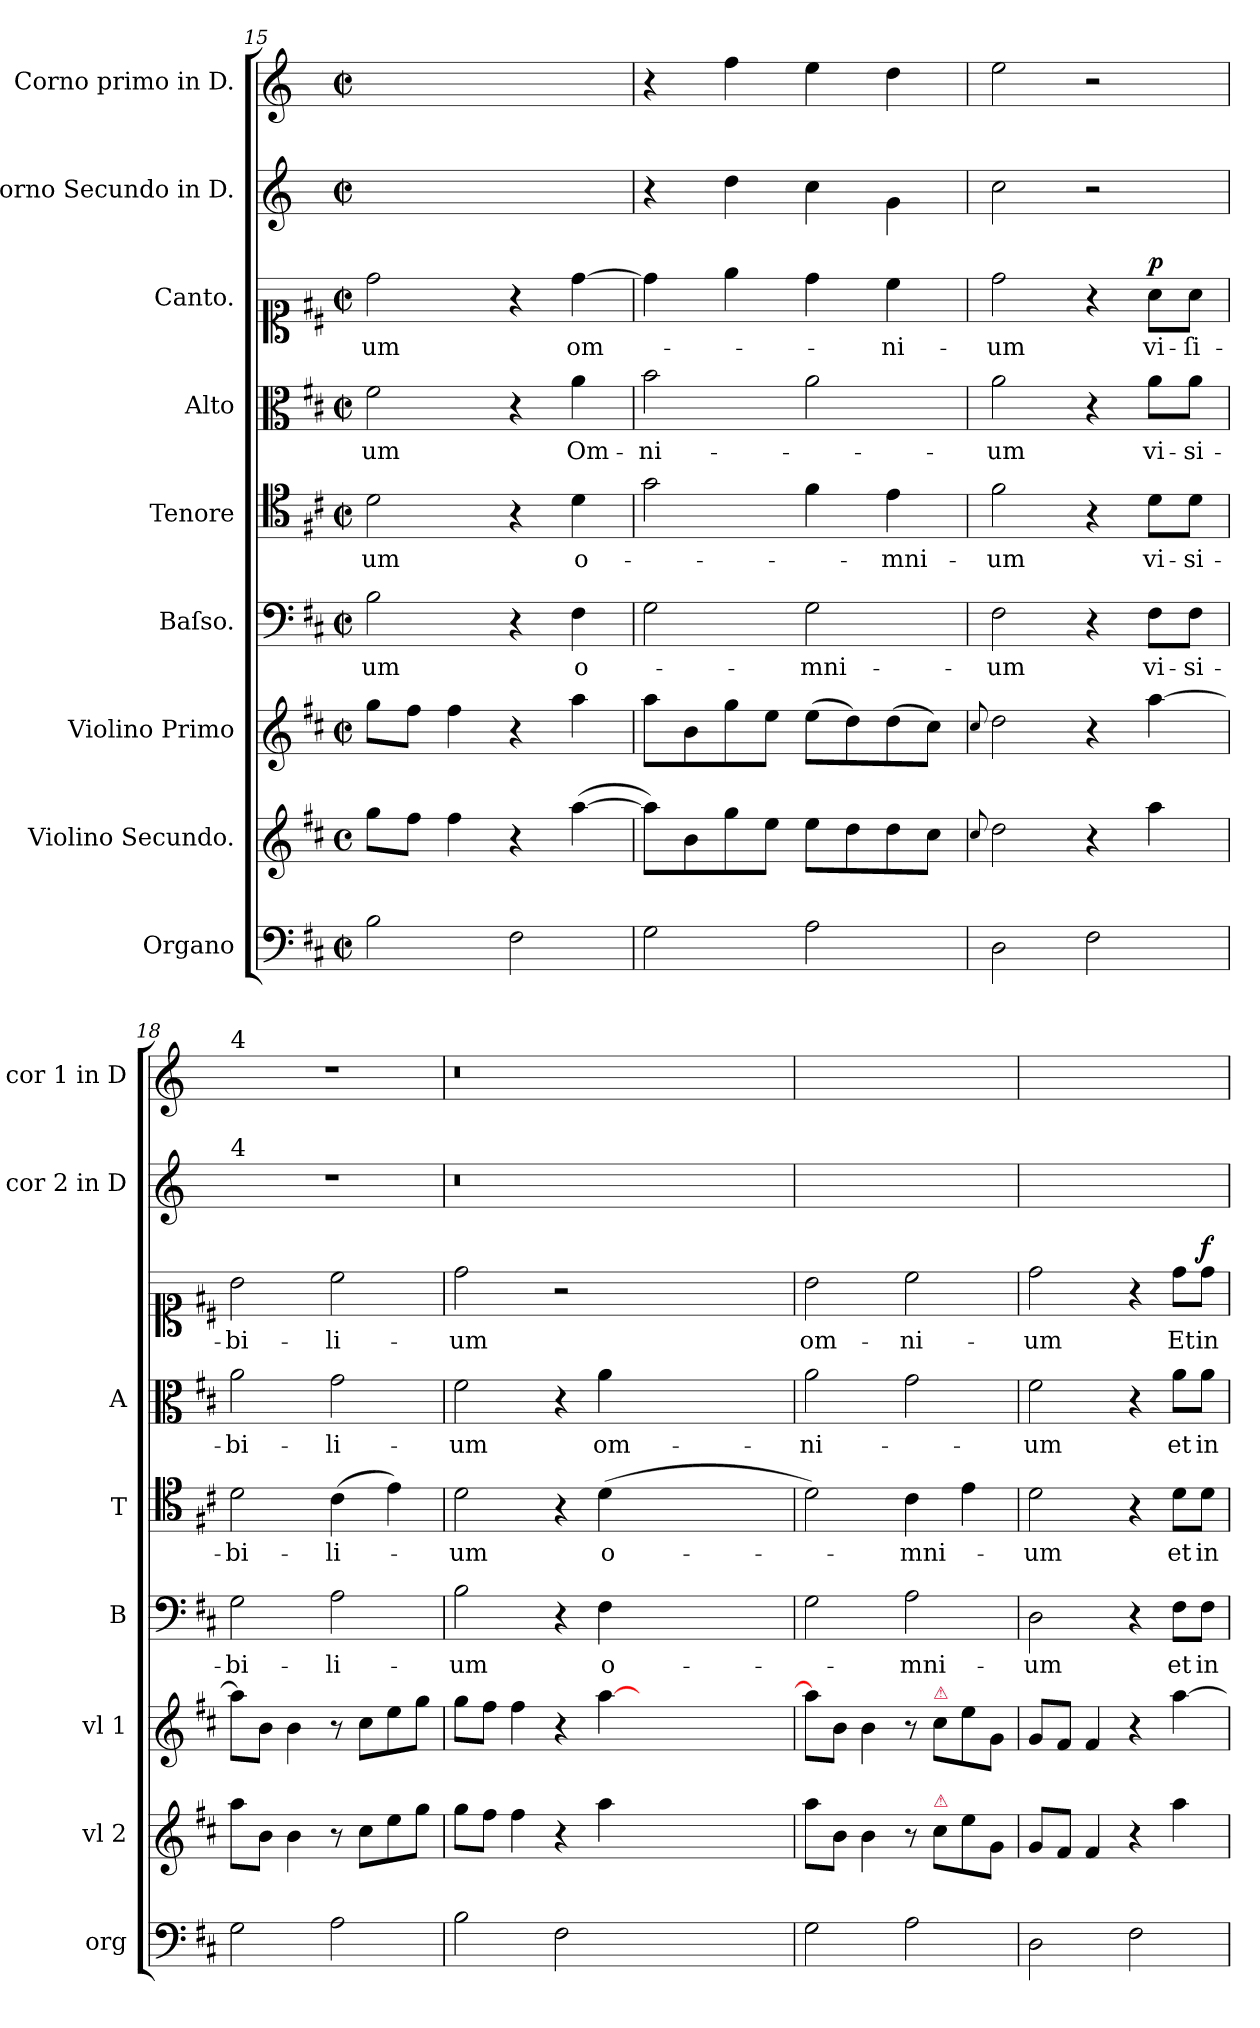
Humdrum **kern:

**kern	**dynam	**kern	**dynam	**kern	**dynam	**kern	**text	**kern	**text	**kern	**text	**kern	**text	**dynam	**kern	**kern
*part9	*part9	*part8	*part8	*part7	*part7	*part6	*part6	*part5	*part5	*part4	*part4	*part3	*part3	*part3	*part2	*part1
*staff9	*staff9	*staff8	*staff8	*staff7	*staff7	*staff6	*staff6	*staff5	*staff5	*staff4	*staff4	*staff3	*staff3	*staff3	*staff2	*staff1
*I"Organo	*	*I"Violino Secundo.	*	*I"Violino Primo	*	*I"Baſso.	*	*I"Tenore	*	*I"Alto	*	*I"Canto.	*	*	*I"Corno Secundo in D.	*I"Corno primo in D.
*I'org	*	*I'vl 2	*	*I'vl 1	*	*I'B	*	*I'T	*	*I'A	*	*	*	*	*I'cor 2 in D	*I'cor 1 in D
*clefF4	*	*clefG2	*	*clefG2	*	*clefF4	*	*clefC4	*	*clefC3	*	*clefC1	*	*	*clefG2	*clefG2
*	*	*	*	*	*	*	*	*	*	*	*	*	*	*	*ITrd6c10	*ITrd6c10
*k[f#c#]	*	*k[f#c#]	*	*k[f#c#]	*	*k[f#c#]	*	*k[f#c#]	*	*k[f#c#]	*	*k[f#c#]	*	*	*k[f#c#]	*k[f#c#]
*M2/2	*	*M2/2	*	*M2/2	*	*M2/2	*	*M2/2	*	*M2/2	*	*M2/2	*	*	*M2/2	*M2/2
*met(c|)	*	*met(c)	*	*met(c|)	*	*met(c|)	*	*met(c|)	*	*met(c|)	*	*met(c|)	*	*	*met(c|)	*met(c|)
=15	=15	=15	=15	=15	=15	=15	=15	=15	=15	=15	=15	=15	=15	=15	=15	=15
2B\	.	8gg\L	.	8gg\L	.	2B\	-um	2d\	-um	2f#\	-um	2dd\	-um	.	1ryy	1ryy
.	.	8ff#\J	.	8ff#\J	.	.	.	.	.	.	.	.	.	.	.	.
.	.	4ff#\	.	4ff#\	.	.	.	.	.	.	.	.	.	.	.	.
2F#\	.	4r	.	4r	.	4r	.	4r	.	4r	.	4r	.	.	.	.
.	.	(<[4aa\	.	4aa\	.	4F#\	o-	4d\	o-	4a\	Om-	[4dd\	om-	.	.	.
=16	=16	=16	=16	=16	=16	=16	=16	=16	=16	=16	=16	=16	=16	=16	=16	=16
2G\	.	8aa\L])	.	8aa\L	.	2G\	.	2g\	.	2b\	-ni-	4dd\]	.	.	4r	4r
.	.	8b\	.	8b\	.	.	.	.	.	.	.	.	.	.	.	.
.	.	8gg\	.	8gg\	.	.	.	.	.	.	.	4ee\	.	.	4e\	4g\
.	.	8ee\J	.	8ee\J	.	.	.	.	.	.	.	.	.	.	.	.
2A\	.	8ee\L	.	(8ee\L	.	2G\	mni-	4f#\	.	2a\	.	4dd\	.	.	4d\	4f#\
.	.	8dd\	.	8dd\)	.	.	.	.	.	.	.	.	.	.	.	.
.	.	8dd\	.	(8dd\	.	.	.	4e\	-mni-	.	.	4cc#\	-ni-	.	4A\	4e\
.	.	8cc#\J	.	8cc#\J)	.	.	.	.	.	.	.	.	.	.	.	.
=17	=17	=17	=17	=17	=17	=17	=17	=17	=17	=17	=17	=17	=17	=17	=17	=17
.	.	8qqcc#/	.	8qqcc#/	.	.	.	.	.	.	.	.	.	.	.	.
!	!LO:DY:b	!	!	!	!	!	!	!	!	!	!	!	!	!	!	!
2D\	p&colon;	2dd\	.	2dd\	.	2F#\	-um	2f#\	-um	2a\	-um	2dd\	-um	.	2d\	2f#\
!	!	!	!LO:DY:b	!	!	!	!	!	!	!	!	!	!	!	!	!
2F#\	.	4r	piano	4r	.	4r	.	4r	.	4r	.	4r	.	.	2r	2r
!	!	!	!	!	!	!	!	!	!	!	!	!	!	!LO:DY:a	!	!
.	.	4aa\	.	[4aa\	.	8F#\L	vi-	8d\L	vi-	8a\L	vi-	8a\L	vi-	p	.	.
.	.	.	.	.	.	8F#\J	-si-	8d\J	-si-	8a\J	-si-	8a\J	-ſi-	.	.	.
=18	=18	=18	=18	=18	=18	=18	=18	=18	=18	=18	=18	=18	=18	=18	=18	=18
!	!	!	!	!	!	!	!	!	!	!	!	!	!	!	!	!LO:TX:a:t=4
!	!	!	!	!	!	!	!	!	!	!	!	!	!	!	!LO:TX:a:t=4	!
2G\	.	8aa\L	.	8aa\L]	.	2G\	-bi-	2d\	-bi-	2a\	-bi-	2b\	-bi-	.	1r	1r
.	.	8b\J	.	8b\J	.	.	.	.	.	.	.	.	.	.	.	.
.	.	4b\	.	4b\	.	.	.	.	.	.	.	.	.	.	.	.
2A\	.	8r	.	8r	.	2A\	-li-	(4c#\	-li-	2g\	-li-	2cc#\	-li-	.	.	.
!	!	!	!	!	!LO:DY:b	!	!	!	!	!	!	!	!	!	!	!
.	.	8cc#\L	.	8cc#\L	p&colon;	.	.	.	.	.	.	.	.	.	.	.
.	.	8ee\	.	8ee\	.	.	.	4e\)	.	.	.	.	.	.	.	.
.	.	8gg\J	.	8gg\J	.	.	.	.	.	.	.	.	.	.	.	.
=19	=19	=19	=19	=19	=19	=19	=19	=19	=19	=19	=19	=19	=19	=19	=19	=19
2B\	.	8gg\L	.	8gg\L	.	2B\	-um	2d\	-um	2f#\	-um	2dd\	-um	.	0.r	0.r
.	.	8ff#\J	.	8ff#\J	.	.	.	.	.	.	.	.	.	.	.	.
.	.	4ff#\	.	4ff#\	.	.	.	.	.	.	.	.	.	.	.	.
2F#\	.	4r	.	4r	.	4r	.	4r	.	4r	.	2r	.	.	.	.
.	.	4aa\	.	[4aa\	.	4F#\	o-	(4d\	o-	4a\	om-	.	.	.	.	.
0ryy	.	0ryy	.	0ryy	.	0ryy	.	0ryy	.	0ryy	.	0ryy	.	.	.	.
=20	=20	=20	=20	=20	=20	=20	=20	=20	=20	=20	=20	=20	=20	=20	=20	=20
2G\	.	8aa\L	.	8aa\L]	.	2G\	.	2d\)	.	2a\	-ni-	2b\	om-	.	1ryy	1ryy
.	.	8b\J	.	8b\J	.	.	.	.	.	.	.	.	.	.	.	.
.	.	4b\	.	4b\	.	.	.	.	.	.	.	.	.	.	.	.
2A\	.	8r	.	8r	.	2A\	mni-	4c#\	mni-	2g\	.	2cc#\	-ni-	.	.	.
!	!	!	!	!LO:TX:a:color=crimson:t=⚠	!	!	!	!	!	!	!	!	!	!	!	!
!	!	!LO:TX:a:color=crimson:t=⚠	!	!	!	!	!	!	!	!	!	!	!	!	!	!
.	.	8cc#\L	.	8cc#\L	.	.	.	.	.	.	.	.	.	.	.	.
.	.	8ee\	.	8ee\	.	.	.	4e\	.	.	.	.	.	.	.	.
.	.	8g/J	.	8g/J	.	.	.	.	.	.	.	.	.	.	.	.
=21	=21	=21	=21	=21	=21	=21	=21	=21	=21	=21	=21	=21	=21	=21	=21	=21
2D\	.	8g/L	.	8g/L	.	2D\	-um	2d\	-um	2f#\	-um	2dd\	-um	.	1ryy	1ryy
.	.	8f#/J	.	8f#/J	.	.	.	.	.	.	.	.	.	.	.	.
.	.	4f#/	.	4f#/	.	.	.	.	.	.	.	.	.	.	.	.
2F#\	.	4r	.	4r	.	4r	.	4r	.	4r	.	4r	.	.	.	.
!	!	!	!LO:DY:b	!	!LO:DY:b	!	!	!	!	!	!	!	!	!	!	!
.	.	4aa\	for	[4aa\	for	8F#\L	et	8d\L	et	8a\L	et	8dd\L	Et	.	.	.
!	!	!	!	!	!	!	!	!	!	!	!	!	!	!LO:DY:a	!	!
.	.	.	.	.	.	8F#\J	in-	8d\J	in-	8a\J	in-	8dd\J	in-	f	.	.
=	=	=	=	=	=	=	=	=	=	=	=	=	=	=	=	=
*-	*-	*-	*-	*-	*-	*-	*-	*-	*-	*-	*-	*-	*-	*-	*-	*-
